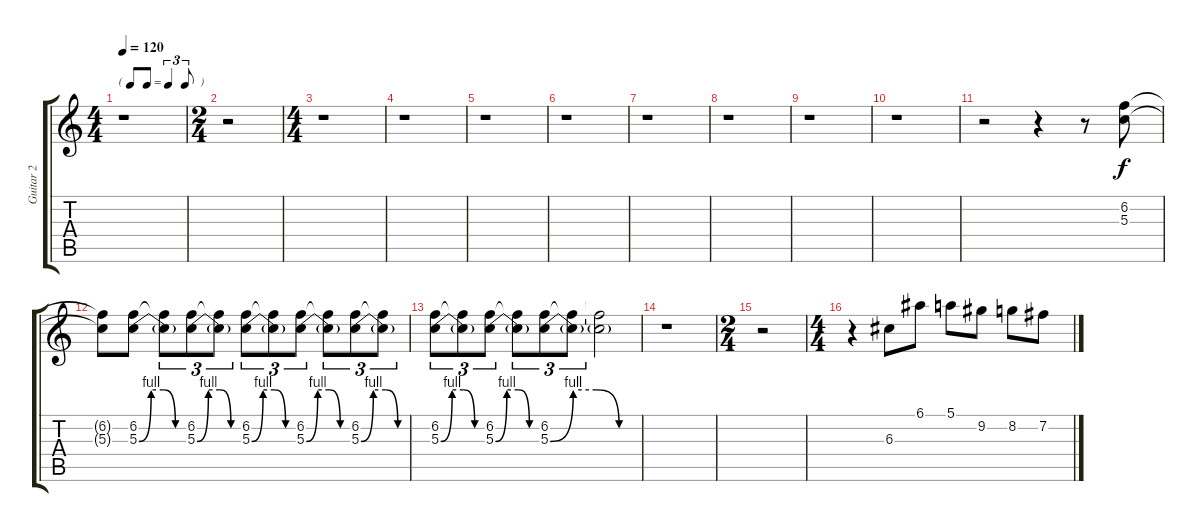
\track ("Guitar 2" "Guitar 2") {instrument overdrivenguitar}
\staff {score tabs}
\tuning (E4 B3 G3 D3 A2 E2) {hide}
\ts (4 4)
\tf triplet8th
\tempo 120
\clef g2
\ks c
r.1{dy f} |
\ts (2 4)
r.2 |
\ts (4 4)
r.1 |
r.1 |
r.1 |
r.1 |
r.1 |
r.1 |
r.1 |
r.1 |
r.2 r.4 r.8 (6.2 5.3).8 |
(6.2{t} 5.3{t}).8 (6.2 5.3{be (custom 0 0 15 4 30 4 45 0 60 0)}).8 (6.2{t} 5.3{t}).8{tu (3 2)} (6.2 5.3{be (custom 0 0 15 4 30 4 45 0 60 0)}).8{tu (3 2)} (6.2{t} 5.3{t}).8{tu (3 2)} (6.2 5.3{be (custom 0 0 15 4 30 4 45 0 60 0)}).8{tu (3 2)} (6.2{t} 5.3{t}).8{tu (3 2)} (6.2 5.3{be (custom 0 0 15 4 30 4 45 0 60 0)}).8{tu (3 2)} (6.2{t} 5.3{t}).8{tu (3 2)} (6.2 5.3{be (custom 0 0 15 4 30 4 45 0 60 0)}).8{tu (3 2)} (6.2{t} 5.3{t}).8{tu (3 2)} |
(6.2 5.3{be (custom 0 0 15 4 30 4 45 0 60 0)}).8{tu (3 2)} (6.2{t} 5.3{t}).8{tu (3 2)} (6.2 5.3{be (custom 0 0 15 4 30 4 45 0 60 0)}).8{tu (3 2)} (6.2{t} 5.3{t}).8{tu (3 2)} (6.2 5.3{be (custom 0 0 15 4 30 4 45 0 60 0)}).8{tu (3 2)} (6.2{t} 5.3{t}).8{tu (3 2)} (6.2{t} 5.3{t}).2 |
r.1 |
\ts (2 4)
r.2 |
\ts (4 4)
r.4 6.3.8 6.1.8 5.1.8 9.2.8 8.2.8 7.2.8
